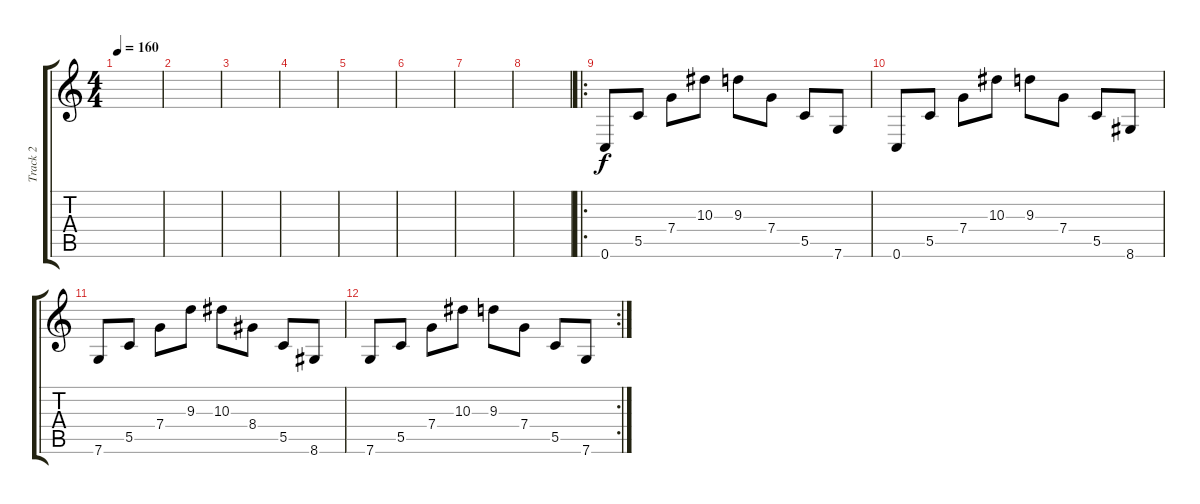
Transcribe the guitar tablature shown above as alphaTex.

\track ("Track 2" "Track 2") {instrument distortionguitar}
\staff {score tabs}
\tuning (D4 A3 F3 C3 G2 C2) {hide}
\ts (4 4)
\tempo 160
\clef g2
\ks c
|
|
|
|
|
|
|
|
\ro
0.6.8 5.5.8 7.4.8 10.3.8 9.3.8 7.4.8 5.5.8 7.6.8 |
0.6.8 5.5.8 7.4.8 10.3.8 9.3.8 7.4.8 5.5.8 8.6.8 |
7.6.8 5.5.8 7.4.8 9.3.8 10.3.8 8.4.8 5.5.8 8.6.8 |
\rc 2
7.6.8 5.5.8 7.4.8 10.3.8 9.3.8 7.4.8 5.5.8 7.6.8
